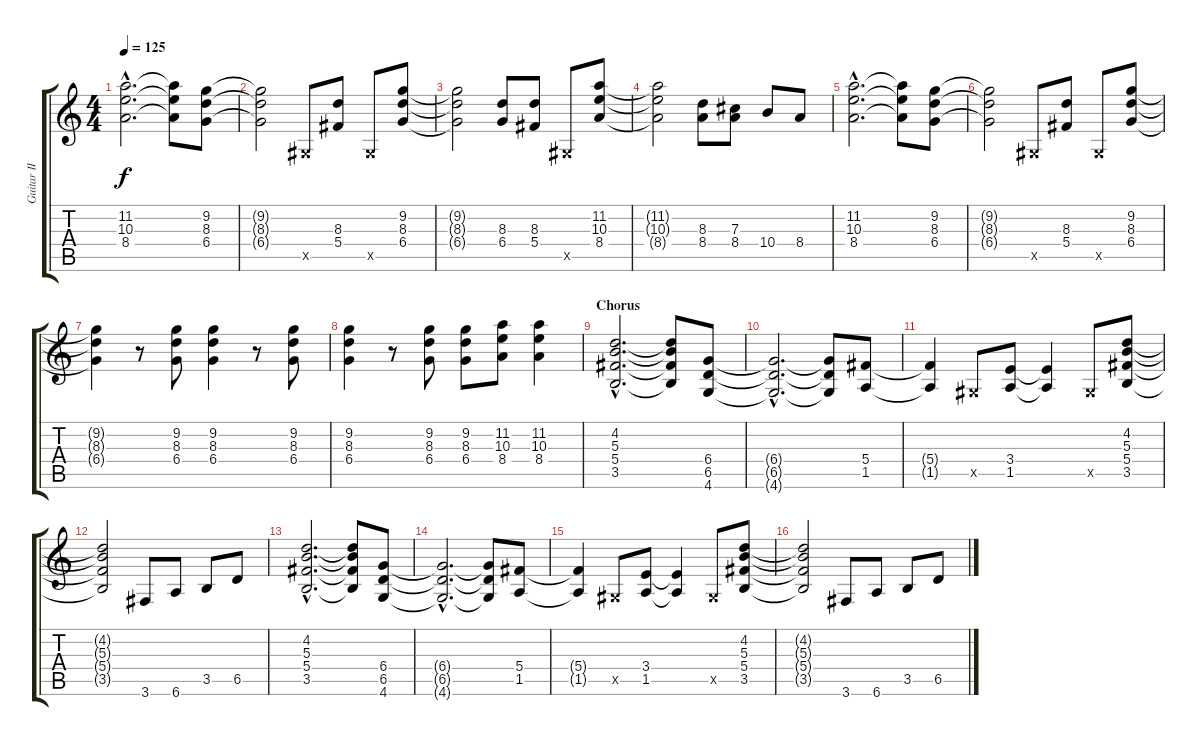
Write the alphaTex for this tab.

\track ("Guitar II" "Guitar II") {instrument distortionguitar}
\staff {score tabs}
\tuning (Eb4 Bb3 Gb3 Db3 Ab2 Eb2) {hide}
\ts (4 4)
\tempo 125
\clef g2
\ks c
(11.2{hac t} 10.3{hac t} 8.4{hac t}).2{d dy f} (11.2{t} 10.3{t} 8.4{t}).8 (9.2 8.3 6.4).8 |
(9.2{t} 8.3{t} 6.4{t}).2 0.5{x}.8 (8.3 5.4).8 0.5{x}.8 (9.2 8.3 6.4).8 |
(9.2{t} 8.3{t} 6.4{t}).2 (8.3 6.4).8 (8.3 5.4).8 0.5{x}.8 (11.2 10.3 8.4).8 |
(11.2{t} 10.3{t} 8.4{t}).2 (8.3 8.4).8 (7.3 8.4).8 10.4.8 8.4.8 |
(11.2{hac} 10.3{hac} 8.4{hac}).2{d} (11.2{t} 10.3{t} 8.4{t}).8 (9.2 8.3 6.4).8 |
(9.2{t} 8.3{t} 6.4{t}).2 0.5{x}.8 (8.3 5.4).8 0.5{x}.8 (9.2 8.3 6.4).8 |
(9.2{t} 8.3{t} 6.4{t}).4 r.8 (9.2 8.3 6.4).8 (9.2 8.3 6.4).4 r.8 (9.2 8.3 6.4).8 |
(9.2 8.3 6.4).4 r.8 (9.2 8.3 6.4).8 (9.2 8.3 6.4).8 (11.2 10.3 8.4).8 (11.2 10.3 8.4).4 |
\section ("" "Chorus")
(4.2{hac} 5.3{hac} 5.4{hac} 3.5{hac}).2{d} (4.2{t} 5.3{t} 5.4{t} 3.5{t}).8 (6.4 6.5 4.6).8 |
(6.4{hac t} 6.5{hac t} 4.6{hac t}).2{d} (6.4{t} 6.5{t} 4.6{t}).8 (5.4 1.5).8 |
(5.4{t} 1.5{t}).4 0.5{x}.8 (3.4 1.5).8 (3.4{t} 1.5{t}).4 0.5{x}.8 (4.2 5.3 5.4 3.5).8 |
(4.2{t} 5.3{t} 5.4{t} 3.5{t}).2 3.6.8 6.6.8 3.5.8 6.5.8 |
(4.2{hac} 5.3{hac} 5.4{hac} 3.5{hac}).2{d} (4.2{t} 5.3{t} 5.4{t} 3.5{t}).8 (6.4 6.5 4.6).8 |
(6.4{hac t} 6.5{hac t} 4.6{hac t}).2{d} (6.4{t} 6.5{t} 4.6{t}).8 (5.4 1.5).8 |
(5.4{t} 1.5{t}).4 0.5{x}.8 (3.4 1.5).8 (3.4{t} 1.5{t}).4 0.5{x}.8 (4.2 5.3 5.4 3.5).8 |
(4.2{t} 5.3{t} 5.4{t} 3.5{t}).2 3.6.8 6.6.8 3.5.8 6.5.8
